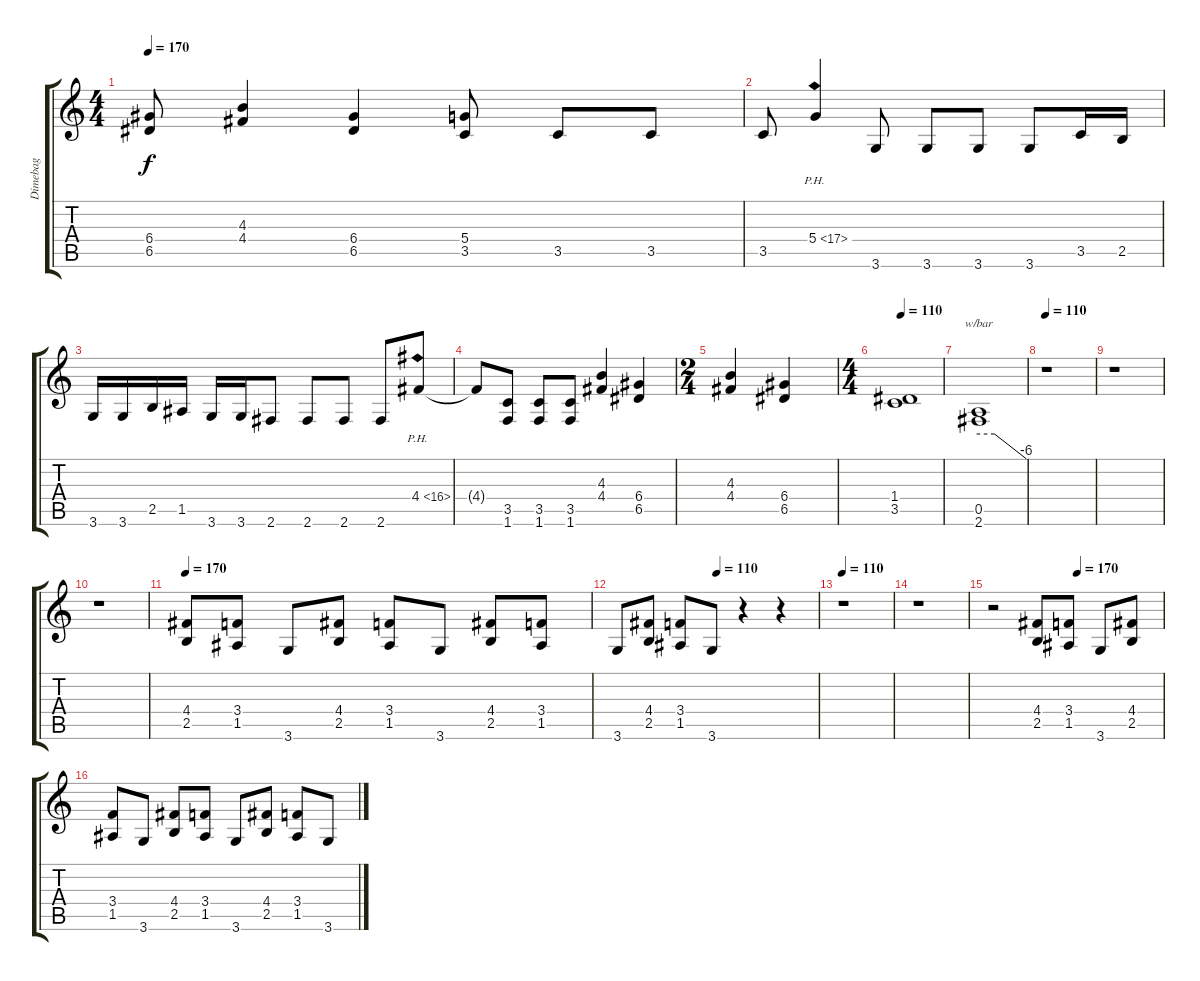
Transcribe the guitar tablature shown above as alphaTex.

\track ("Dimebag" "Dimebag") {instrument distortionguitar}
\staff {score tabs}
\tuning (E4 B3 G3 D3 A2 E2) {hide}
\ts (4 4)
\tempo 170
\clef g2
\ks c
(6.4{t} 6.5{t}).8{dy f} (4.3 4.4).4 (6.4 6.5).4 (5.4 3.5).8 3.5.8 3.5.8 |
3.5.8 5.4{ph 12}.4 3.6.8 3.6.8 3.6.8 3.6.8 3.5.16 2.5.16 |
3.6.16 3.6.16 2.5.16 1.5.16 3.6.16 3.6.16 2.6.8 2.6.8 2.6.8 2.6.8 4.4{ph 12}.8 |
4.4{t}.8 (3.5 1.6).8 (3.5 1.6).8 (3.5 1.6).8 (4.3 4.4).4 (6.4 6.5).4 |
\ts (2 4)
(4.3 4.4).4 (6.4 6.5).4 |
\ts (4 4)
\tempo 110
(1.4 3.5).1 |
(0.5 2.6).1{tbe (custom default 0 0 20 0 60 -24)} |
\tempo 110
r.1 |
r.1 |
r.1 |
\tempo 170
(4.4 2.5).8 (3.4 1.5).8 3.6.8 (4.4 2.5).8 (3.4 1.5).8 3.6.8 (4.4 2.5).8 (3.4 1.5).8 |
\tempo (110 0.5)
3.6.8 (4.4 2.5).8 (3.4 1.5).8 3.6.8 r.4 r.4 |
\tempo 110
r.1 |
r.1 |
\tempo (170 0.5)
r.2 (4.4 2.5).8 (3.4 1.5).8 3.6.8 (4.4 2.5).8 |
(3.4 1.5).8 3.6.8 (4.4 2.5).8 (3.4 1.5).8 3.6.8 (4.4 2.5).8 (3.4 1.5).8 3.6.8
